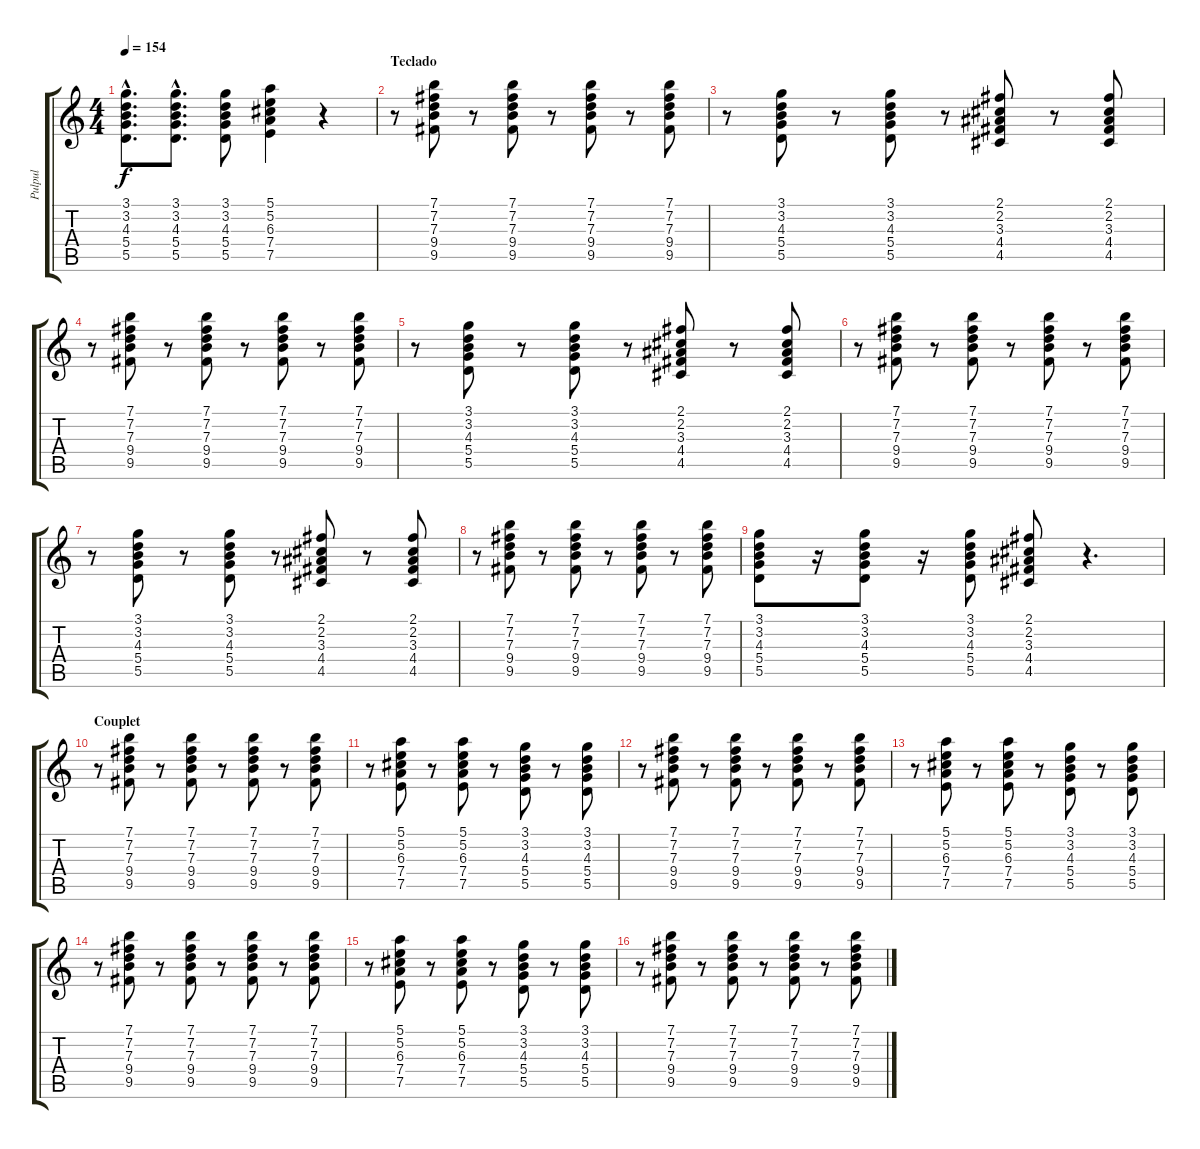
\track ("Pulpul" "Pulpul") {instrument electricguitarmuted}
\staff {score tabs}
\tuning (E4 B3 G3 D3 A2 E2) {hide}
\ts (4 4)
\tempo 154
\clef g2
\ks c
(3.1{hac} 3.2{hac} 4.3{hac} 5.4{hac} 5.5{hac}).8{d dy f} (3.1{hac} 3.2{hac} 4.3{hac} 5.4{hac} 5.5{hac}).8{d} (3.1 3.2 4.3 5.4 5.5).8 (5.1 5.2 6.3 7.4 7.5).4 r.4 |
\section ("" "Teclado")
r.8{volume 10} (7.1 7.2 7.3 9.4 9.5).8 r.8 (7.1 7.2 7.3 9.4 9.5).8 r.8 (7.1 7.2 7.3 9.4 9.5).8 r.8 (7.1 7.2 7.3 9.4 9.5).8 |
r.8 (3.1 3.2 4.3 5.4 5.5).8 r.8 (3.1 3.2 4.3 5.4 5.5).8 r.8 (2.1 2.2 3.3 4.4 4.5).8 r.8 (2.1 2.2 3.3 4.4 4.5).8 |
r.8 (7.1 7.2 7.3 9.4 9.5).8 r.8 (7.1 7.2 7.3 9.4 9.5).8 r.8 (7.1 7.2 7.3 9.4 9.5).8 r.8 (7.1 7.2 7.3 9.4 9.5).8 |
r.8 (3.1 3.2 4.3 5.4 5.5).8 r.8 (3.1 3.2 4.3 5.4 5.5).8 r.8 (2.1 2.2 3.3 4.4 4.5).8 r.8 (2.1 2.2 3.3 4.4 4.5).8 |
r.8 (7.1 7.2 7.3 9.4 9.5).8 r.8 (7.1 7.2 7.3 9.4 9.5).8 r.8 (7.1 7.2 7.3 9.4 9.5).8 r.8 (7.1 7.2 7.3 9.4 9.5).8 |
r.8 (3.1 3.2 4.3 5.4 5.5).8 r.8 (3.1 3.2 4.3 5.4 5.5).8 r.8 (2.1 2.2 3.3 4.4 4.5).8 r.8 (2.1 2.2 3.3 4.4 4.5).8 |
r.8 (7.1 7.2 7.3 9.4 9.5).8 r.8 (7.1 7.2 7.3 9.4 9.5).8 r.8 (7.1 7.2 7.3 9.4 9.5).8 r.8 (7.1 7.2 7.3 9.4 9.5).8 |
(3.1 3.2 4.3 5.4 5.5).8 r.16 (3.1 3.2 4.3 5.4 5.5).8 r.16 (3.1 3.2 4.3 5.4 5.5).8 (2.1 2.2 3.3 4.4 4.5).8 r.4{d} |
\section ("" "Couplet")
r.8 (7.1 7.2 7.3 9.4 9.5).8 r.8 (7.1 7.2 7.3 9.4 9.5).8 r.8 (7.1 7.2 7.3 9.4 9.5).8 r.8 (7.1 7.2 7.3 9.4 9.5).8 |
r.8 (5.1 5.2 6.3 7.4 7.5).8 r.8 (5.1 5.2 6.3 7.4 7.5).8 r.8 (3.1 3.2 4.3 5.4 5.5).8 r.8 (3.1 3.2 4.3 5.4 5.5).8 |
r.8 (7.1 7.2 7.3 9.4 9.5).8 r.8 (7.1 7.2 7.3 9.4 9.5).8 r.8 (7.1 7.2 7.3 9.4 9.5).8 r.8 (7.1 7.2 7.3 9.4 9.5).8 |
r.8 (5.1 5.2 6.3 7.4 7.5).8 r.8 (5.1 5.2 6.3 7.4 7.5).8 r.8 (3.1 3.2 4.3 5.4 5.5).8 r.8 (3.1 3.2 4.3 5.4 5.5).8 |
r.8 (7.1 7.2 7.3 9.4 9.5).8 r.8 (7.1 7.2 7.3 9.4 9.5).8 r.8 (7.1 7.2 7.3 9.4 9.5).8 r.8 (7.1 7.2 7.3 9.4 9.5).8 |
r.8 (5.1 5.2 6.3 7.4 7.5).8 r.8 (5.1 5.2 6.3 7.4 7.5).8 r.8 (3.1 3.2 4.3 5.4 5.5).8 r.8 (3.1 3.2 4.3 5.4 5.5).8 |
r.8 (7.1 7.2 7.3 9.4 9.5).8 r.8 (7.1 7.2 7.3 9.4 9.5).8 r.8 (7.1 7.2 7.3 9.4 9.5).8 r.8 (7.1 7.2 7.3 9.4 9.5).8
